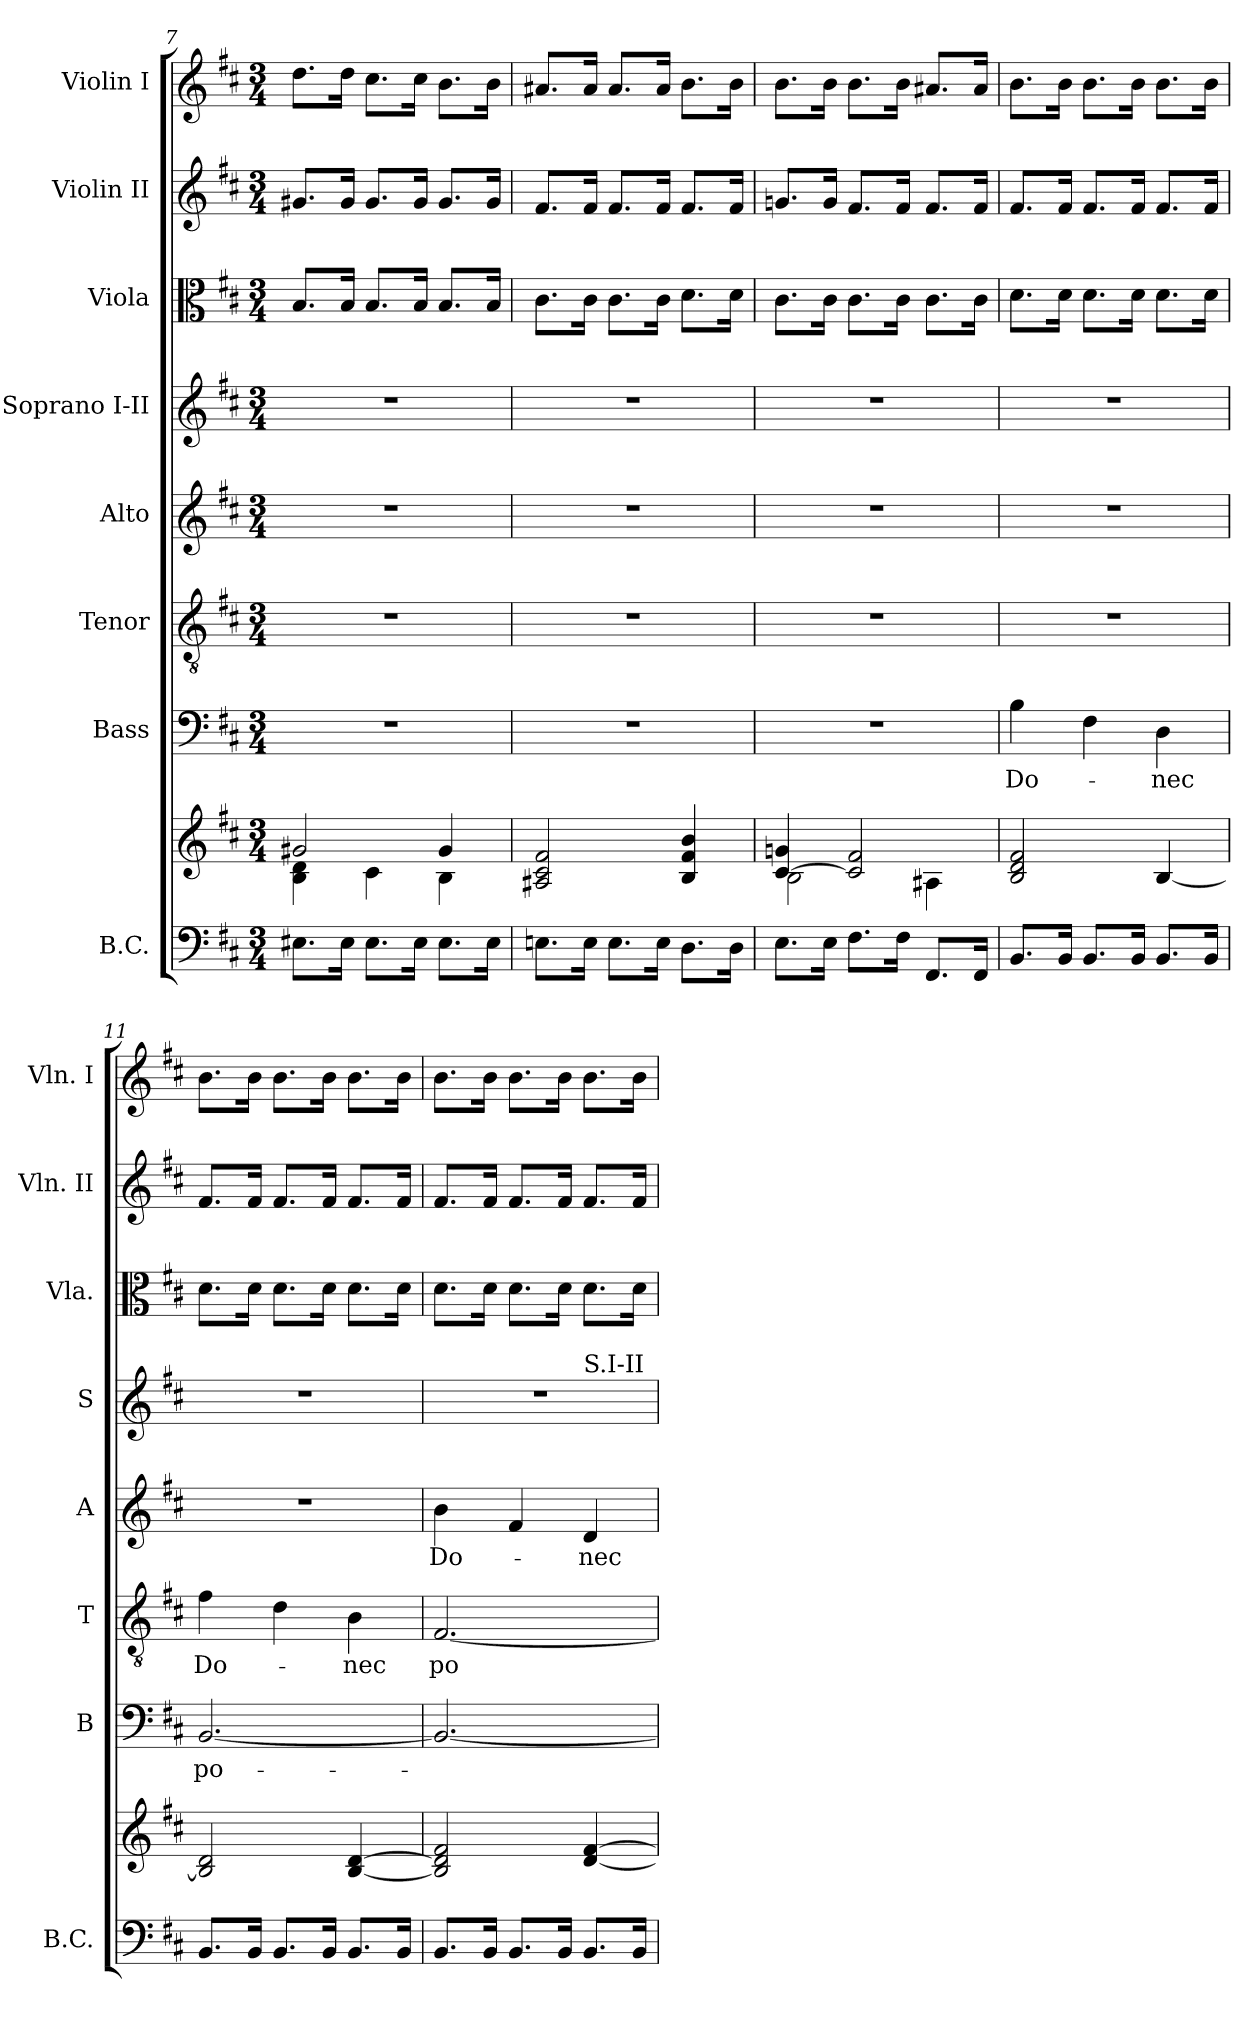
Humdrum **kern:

**kern	**kern	**kern	**text	**kern	**text	**kern	**text	**kern	**kern	**kern	**kern
*part8	*part8	*part7	*part7	*part6	*part6	*part5	*part5	*part4	*part3	*part2	*part1
*staff9	*staff8	*staff7	*staff7	*staff6	*staff6	*staff5	*staff5	*staff4	*staff3	*staff2	*staff1
*I"B.C.	*	*I"Bass	*	*I"Tenor	*	*I"Alto	*	*I"Soprano I-II	*I"Viola	*I"Violin II	*I"Violin I
*I'B.C.	*	*I'B	*	*I'T	*	*I'A	*	*I'S	*I'Vla.	*I'Vln. II	*I'Vln. I
*clefF4	*clefG2	*clefF4	*	*clefGv2	*	*clefG2	*	*clefG2	*clefC3	*clefG2	*clefG2
*k[f#c#]	*k[f#c#]	*k[f#c#]	*	*k[f#c#]	*	*k[f#c#]	*	*k[f#c#]	*k[f#c#]	*k[f#c#]	*k[f#c#]
*b:	*b:	*b:	*	*b:	*	*b:	*	*b:	*b:	*b:	*b:
*M3/4	*M3/4	*M3/4	*	*M3/4	*	*M3/4	*	*M3/4	*M3/4	*M3/4	*M3/4
=7	=7	=7	=7	=7	=7	=7	=7	=7	=7	=7	=7
*	*^	*	*	*	*	*	*	*	*	*	*
8.E#X\L	2g#X/	4B\ 4d\	2.r	.	2.r	.	2.r	.	2.r	8.B/L	8.g#X/L	8.dd\L
16E#\Jk	.	.	.	.	.	.	.	.	.	16B/Jk	16g#/Jk	16dd\Jk
8.E#\L	.	4c#\	.	.	.	.	.	.	.	8.B/L	8.g#/L	8.cc#\L
16E#\Jk	.	.	.	.	.	.	.	.	.	16B/Jk	16g#/Jk	16cc#\Jk
8.E#\L	4g#/	4B\	.	.	.	.	.	.	.	8.B/L	8.g#/L	8.b\L
16E#\Jk	.	.	.	.	.	.	.	.	.	16B/Jk	16g#/Jk	16b\Jk
*	*v	*v	*	*	*	*	*	*	*	*	*	*
=8	=8	=8	=8	=8	=8	=8	=8	=8	=8	=8	=8
8.Eni\L	2A#X/ 2c#/ 2f#/	2.r	.	2.r	.	2.r	.	2.r	8.c#\L	8.f#/L	8.a#X/L
16E\Jk	.	.	.	.	.	.	.	.	16c#\Jk	16f#/Jk	16a#/Jk
8.E\L	.	.	.	.	.	.	.	.	8.c#\L	8.f#/L	8.a#/L
16E\Jk	.	.	.	.	.	.	.	.	16c#\Jk	16f#/Jk	16a#/Jk
8.D\L	4B/ 4f#/ 4b/	.	.	.	.	.	.	.	8.d\L	8.f#/L	8.b\L
16D\Jk	.	.	.	.	.	.	.	.	16d\Jk	16f#/Jk	16b\Jk
!!LO:PB:g=z
=9	=9	=9	=9	=9	=9	=9	=9	=9	=9	=9	=9
*	*^	*	*	*	*	*	*	*	*	*	*
8.E\L	[>4c#/ 4gni/	2B\	2.r	.	2.r	.	2.r	.	2.r	8.c#\L	8.gni/L	8.b\L
16E\Jk	.	.	.	.	.	.	.	.	.	16c#\Jk	16g/Jk	16b\Jk
8.F#\L	2c#/] 2f#/	.	.	.	.	.	.	.	.	8.c#\L	8.f#/L	8.b\L
16F#\Jk	.	.	.	.	.	.	.	.	.	16c#\Jk	16f#/Jk	16b\Jk
8.FF#/L	.	4A#X\	.	.	.	.	.	.	.	8.c#\L	8.f#/L	8.a#X/L
16FF#/Jk	.	.	.	.	.	.	.	.	.	16c#\Jk	16f#/Jk	16a#/Jk
*	*v	*v	*	*	*	*	*	*	*	*	*	*
=10	=10	=10	=10	=10	=10	=10	=10	=10	=10	=10	=10
!	!	!	!LO:LY:b	!	!	!	!	!	!	!	!
8.BB/L	2B/ 2d/ 2f#/	4B\	Do-	2.r	.	2.r	.	2.r	8.d\L	8.f#/L	8.b\L
16BB/Jk	.	.	.	.	.	.	.	.	16d\Jk	16f#/Jk	16b\Jk
8.BB/L	.	4F#\	.	.	.	.	.	.	8.d\L	8.f#/L	8.b\L
16BB/Jk	.	.	.	.	.	.	.	.	16d\Jk	16f#/Jk	16b\Jk
!	!	!	!LO:LY:b	!	!	!	!	!	!	!	!
8.BB/L	[4B/	4D\	-nec	.	.	.	.	.	8.d\L	8.f#/L	8.b\L
16BB/Jk	.	.	.	.	.	.	.	.	16d\Jk	16f#/Jk	16b\Jk
=11	=11	=11	=11	=11	=11	=11	=11	=11	=11	=11	=11
!	!	!	!LO:LY:b	!	!LO:LY:b	!	!	!	!	!	!
8.BB/L	2B/] 2d/	[2.BB/	po-	4f#\	Do-	2.r	.	2.r	8.d\L	8.f#/L	8.b\L
16BB/Jk	.	.	.	.	.	.	.	.	16d\Jk	16f#/Jk	16b\Jk
8.BB/L	.	.	.	4d\	.	.	.	.	8.d\L	8.f#/L	8.b\L
16BB/Jk	.	.	.	.	.	.	.	.	16d\Jk	16f#/Jk	16b\Jk
!	!	!	!	!	!LO:LY:b	!	!	!	!	!	!
8.BB/L	[4B/ [4d/	.	.	4B\	-nec	.	.	.	8.d\L	8.f#/L	8.b\L
16BB/Jk	.	.	.	.	.	.	.	.	16d\Jk	16f#/Jk	16b\Jk
=12	=12	=12	=12	=12	=12	=12	=12	=12	=12	=12	=12
!	!	!	!	!	!LO:LY:b	!	!LO:LY:b	!	!	!	!
*	*	*	*	*	*	*	*	*^	*	*	*
8.BB/L	2B/] 2d/] 2f#/	2.BB/_	.	[2.F#/	po-	4b\	Do-	2.r	2ryy	8.d\L	8.f#/L	8.b\L
16BB/Jk	.	.	.	.	.	.	.	.	.	16d\Jk	16f#/Jk	16b\Jk
8.BB/L	.	.	.	.	.	4f#/	.	.	.	8.d\L	8.f#/L	8.b\L
16BB/Jk	.	.	.	.	.	.	.	.	.	16d\Jk	16f#/Jk	16b\Jk
!	!	!	!	!	!	!	!	!	!LO:TX:a:t=S.I-II	!	!	!
!	!	!	!	!	!	!	!LO:LY:b	!	!	!	!	!
8.BB/L	[4d/ [4f#/	.	.	.	.	4d/	-nec	.	4ryy	8.d\L	8.f#/L	8.b\L
16BB/Jk	.	.	.	.	.	.	.	.	.	16d\Jk	16f#/Jk	16b\Jk
*	*	*	*	*	*	*	*	*v	*v	*	*	*
=	=	=	=	=	=	=	=	=	=	=	=
*-	*-	*-	*-	*-	*-	*-	*-	*-	*-	*-	*-
